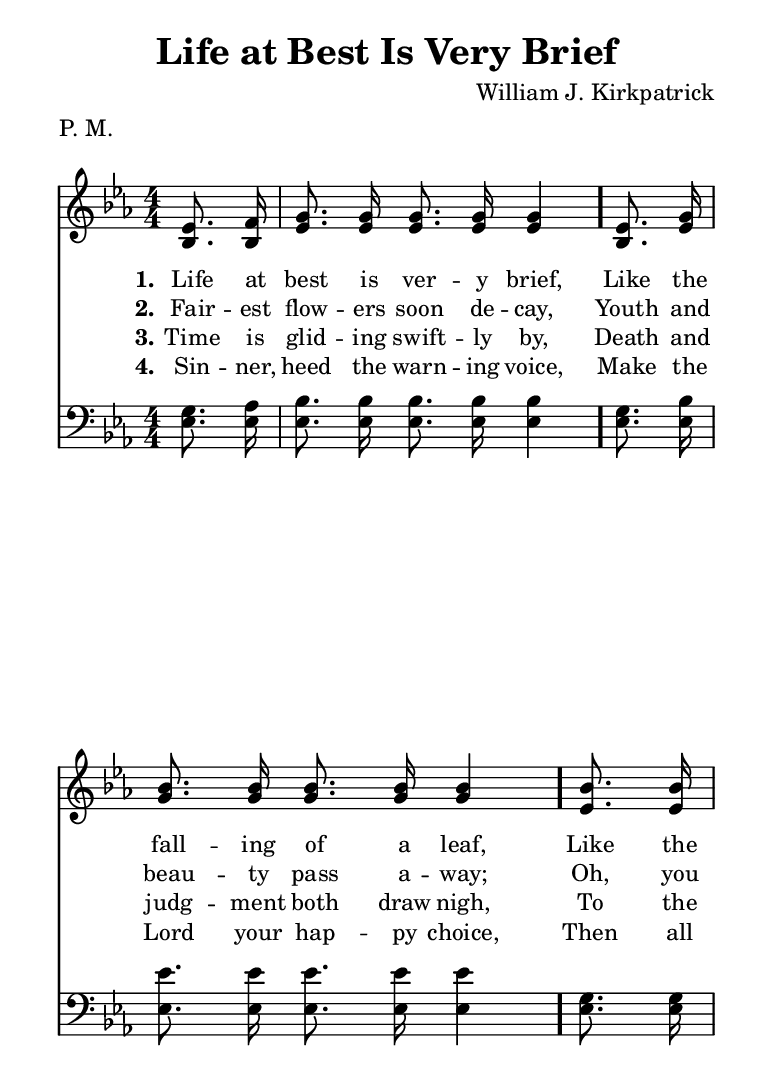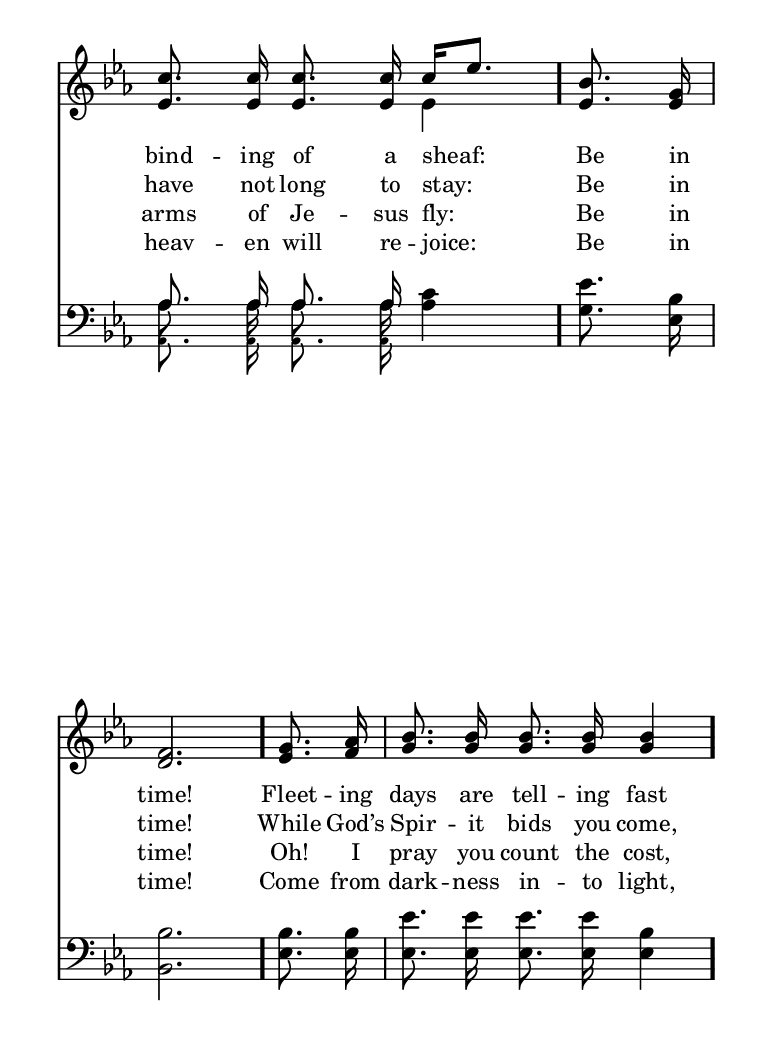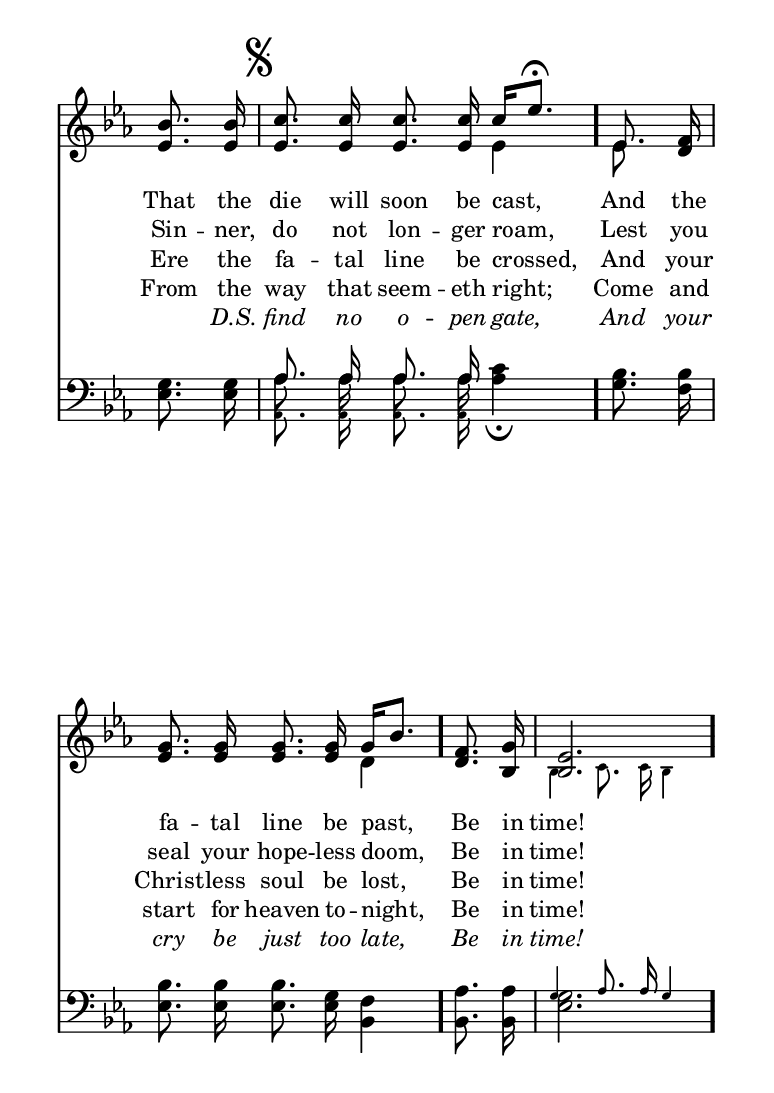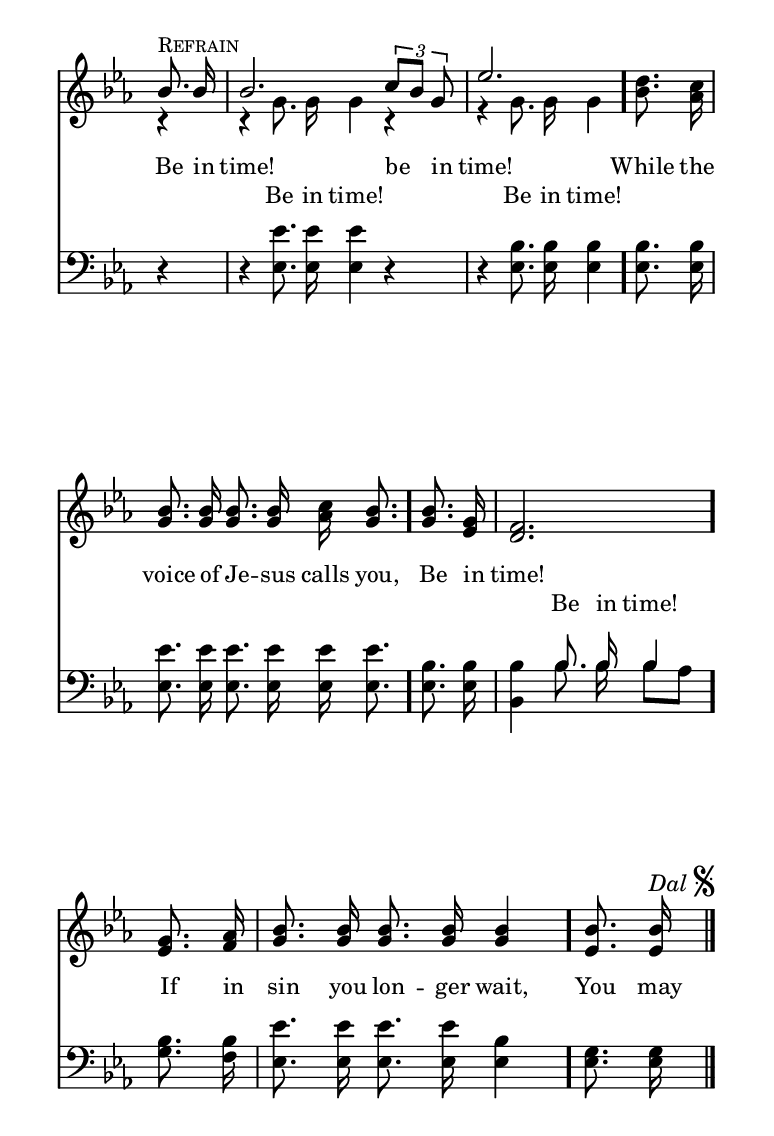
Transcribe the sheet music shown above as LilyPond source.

\include "common/global.ily"
\paper {
  \include "common/paper.ily"
  ragged-last-bottom = ##t
  systems-per-page = #(cond (is-eogsized 4) (#t #f))
  system-count = #(cond (is-eogsized 6) (#t #f))
}

\header{
  %gospel
  hymnnumber = "102"
  title = "Life at Best Is Very Brief"
  tunename = ""
  meter = "P. M."
  poet = ""
  composer = "William J. Kirkpatrick"
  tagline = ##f
}

% for fermata in MIDI
ta = { \tempo 4=80 }
tb = { \tempo 4=40 }
marksegno = { \mark \markup { \musicglyph #"scripts.segno" } }

patternAAds = { c8. c16 c8. c16 c4 }
patternAA = { \ta c8. c16 | \patternAAds }
patternABds = { \ta c8. c16 c8. c16 c16[ c8.] }
patternAB = { \ta c8. c16 \patternABds }
patternACds = { c8. c16 c8. c16 \tb c4 \ta }
patternAC = { \ta c8. c16 | \patternACds }

patternBA = { \ta c8. c16 | c2. }

patternCA = { \ta c8. c16 | c8. c16 c8. c16 c16 c8. }

lyricsInvis = { \override LyricText.stencil = ##f \override LyricHyphen.stencil = ##f }
lyricsVis = { \revert LyricText.stencil \revert LyricHyphen.stencil }

global = {
  \include "common/overrides.ily"
  \override Staff.TimeSignature.style = #'numbered
  \time 4/4
  \override Score.MetronomeMark.transparent = ##t % hide all fermata changes too
  \ta
  \key ees \major
  \partial 4
  \autoBeamOff
}

notesSoprano = {
\global
\relative c' {

  \changePitch \patternAA { ees f | g g g g g }
  \changePitch \patternAA { ees g | bes bes bes bes bes }
  \changePitch \patternAB { bes bes | c c c c c ees }
  \changePitch \patternBA { bes g | f }

  \changePitch \patternAA { g aes | bes bes bes bes bes}
  \changePitch \patternAB { bes bes | c c c c c ees \fermata }
  \changePitch \patternAB { ees, f | g g g g g bes }
  \changePitch \patternBA { f g | ees }

  << s^\markup { \small \caps "Refrain" }
  { \stemUp bes'8. bes16 | bes2. \tuplet 3/2 { c8[ bes] g } | ees'2. } >>
  \changePitch \patternCA { d c | bes bes bes bes c bes }
  bes8. g16 | f2.
  \changePitch \patternAA { g aes | bes bes bes bes bes }
  bes8. bes16^\markup { \italic { Dal } \raise #1 \musicglyph #"scripts.segno" }

  \bar "|."

}
}

notesSopranoDS = {
\relative c'' {
  \changePitch \patternABds { c c c c c ees \fermata }
  \changePitch \patternAB { ees, f | g g g g g bes }
  \changePitch \patternBA { f g | ees }
}
}

notesAlto = {
\global
\relative e' {

  \changePitch \patternAA { bes bes | ees ees ees ees ees }
  \changePitch \patternAA { bes ees | g g g g g }
  \changePitch \patternAA { ees ees | ees ees ees ees ees }
  \changePitch \patternBA { ees ees | d }

  \changePitch \patternAA { ees f | g g g g g }
  \changePitch \patternAA { ees ees | ees ees ees ees ees }
  \changePitch \patternAA { ees d | ees ees ees ees d }
  \changePitch \patternBA { d bes | bes }

  r4 | r4 g'8. g16 g4 r4 | r4 g8. g16 g4
  \changePitch \patternCA { bes aes | g g g g aes g }
  g8. ees16 | d2.
  \changePitch \patternAA { ees f | g g g g g }
  ees8. ees16

}
}

restsAlto = {

  \repeat unfold 32 \skip 4
  r4 | r4
  \skip 4 \skip 4
  r4 | r4

}

notesAltoDS = {
\relative e' {
  \changePitch \patternAAds { ees ees ees ees ees }
  \changePitch \patternAA { ees d | ees ees ees ees d }
  \changePitch \patternBA { d bes | bes }
}
}

notesAltoSecond = {
\autoBeamOff
\relative e' {
\override NoteHead.font-size = #-4 {
\repeat unfold 29 \skip 4
bes4 c8. c16 bes4
}
}
}

notesTenor = {
\global
\relative a {

  \changePitch \patternAA { g aes | bes bes bes bes bes }
  \changePitch \patternAA { g bes | ees ees ees ees ees }
  \changePitch \patternAA { g, g | aes aes aes aes c }
  \changePitch \patternBA { ees bes | bes }

  \changePitch \patternAA { bes bes | ees ees ees ees bes }
  \changePitch \patternAA { g g | aes aes aes aes c }
  \changePitch \patternAA { bes bes | bes bes bes g f }
  \changePitch \patternBA { aes aes | g }

  r4 | r4 ees'8. ees16 ees4 r4 | r4 bes8. bes16 bes4
  \changePitch \patternCA { bes bes | ees ees ees ees ees ees }
  bes8. bes16 | bes4 bes8. bes16 bes4
  \changePitch \patternAA { bes bes | ees ees ees ees bes }
  g8. g16

}
}

notesTenorDS = {
\relative a {
  \changePitch \patternAAds { aes aes aes aes c }
  \changePitch \patternAA { bes bes | bes bes bes g f }
  \changePitch \patternBA { aes aes | g }
}
}

notesTenorSecond = {
\autoBeamOff
\relative a {
\override NoteHead.font-size = #-4 {
\repeat unfold 29 \skip 4
g4 aes8. aes16 g4
}
}
}

notesBass = {
\global
\relative f {

  \changePitch \patternAA { ees ees | ees ees ees ees ees }
  \changePitch \patternAA { ees ees | ees ees ees ees ees }
  \changePitch \patternAA { ees ees | aes aes aes aes aes }
  \changePitch \patternBA { g ees | bes }

  \changePitch \patternAA { ees ees | ees ees ees ees ees }
  \changePitch \patternAC { ees ees | aes aes aes aes aes_\fermata }
  \changePitch \patternAA { g f | ees ees ees ees bes }
  \changePitch \patternBA { bes bes | ees }

  r4 | r4 ees8. ees16 ees4 r4 | r4 ees8. ees16 ees4
  \changePitch \patternCA { ees ees | ees ees ees ees ees ees }
  ees8. ees16 | bes4 bes'8. bes16 bes8[ aes8]
  \changePitch \patternAA { g f | ees ees ees ees ees }
  ees8. ees16

}
}

notesBassDS = {
\relative f {
  \changePitch \patternACds { aes aes aes aes aes }
  \changePitch \patternAA { g f | ees ees ees ees bes }
  \changePitch \patternBA { bes bes | ees }
}
}

notesBassSecond = {
\autoBeamOff
\relative f, {
\override NoteHead.font-size = #-4 {
\repeat unfold 9 \skip 4
aes8. aes16 aes8. aes16
\repeat unfold 10 \skip 4
aes8. aes16 aes8. aes16
}
}
}

Refrain = \lyricmode {

%{HIDE>%} Be in time! be in time! \bar "." %{<HIDE%}
%LYRICS Be in time ... be in time ... \bar "."
While the voice of Je -- sus calls you, \bar "."
Be in time! \bar "."
If in sin you lon -- ger wait, \bar "."
You may %LYRICS find no open gate, % \bar "."
%LYRICS And your cry be just too late,
%LYRICS Be in time!

}

underWords = \lyricmode {

{ \repeat unfold 48 { \skip 4 } }
Be in time! Be in time!
{ \repeat unfold 11 { \skip 4 } }
Be in time!

}

segnoWords = \lyricmode {

{ \repeat unfold 32 { \skip 4 } }
\override LyricText #'font-shape = #'italic
D.S. find no o -- pen gate,
And your cry be just too late,
Be in time!

}

wordsA = \lyricmode {
\set stanza = "1."

Life at best is ver -- y brief, \bar "."
Like the fall -- ing of a leaf, \bar "."
Like the bind -- ing of a sheaf: \bar "."
Be in time! \bar "."
Fleet -- ing days are tell -- ing fast \bar "."
That the %{HIDE>%} \marksegno %{<HIDE%} die will soon be cast, \bar "."
And the fa -- tal line be past, \bar "."
Be in time! \bar "." \break % for both eogsized and letter, work around lyrics issues XXX review

}

wordsB = \lyricmode {
\set stanza = "2."

Fair -- est flow -- ers soon de -- cay,
Youth and beau -- ty pass a -- way;
Oh, you have not long to stay:
Be in time!
While God’s Spir -- it bids you come,
Sin -- ner, do not lon -- ger roam,
Lest you seal your hope -- less doom,
Be in time!

\Refrain

}

wordsC = \lyricmode {
\set stanza = "3."

Time is glid -- ing swift -- ly by,
Death and judg -- ment both draw nigh,
To the arms of Je -- sus fly:
Be in time!
Oh! I pray you count the cost,
Ere the fa -- tal line be crossed,
And your Christ -- less soul be lost,
Be in time!

}

wordsD = \lyricmode {
\set stanza = "4."

Sin -- ner, heed the warn -- ing voice,
Make the Lord your hap -- py choice,
Then all heav -- en will re -- joice:
Be in time!
Come from dark -- ness in -- to light,
From the way that seem -- eth right;
Come and start for heaven to -- night,
Be in time!

}

music = \context ChoirStaff <<
    \context Staff = upper <<
      \set Staff.autoBeaming = ##f
      \set ChoirStaff.systemStartDelimiter = #'SystemStartBar
      \set ChoirStaff.printPartCombineTexts = ##f
      \partcombine #'(2 . 11) \notesSoprano \notesAlto
      \context NullVoice = sopranos { \voiceOne << \notesSoprano >> }
      \context Voice = altosRests { \voiceTwo << \restsAlto >> }
      \context Voice = altosSecond { \voiceFour << \notesAltoSecond >> }
      \context Lyrics = one   \lyricsto sopranos \wordsA
      \context Lyrics = two   \lyricsto sopranos \wordsB
      \context Lyrics = three \lyricsto sopranos \wordsC
      \context Lyrics = four  \lyricsto sopranos \wordsD
    >>
    \new Lyrics \with { alignAboveContext = men } \lyricsto sopranos \segnoWords
    \context Staff = men <<
      \set Staff.autoBeaming = ##f
      \clef bass
      \set ChoirStaff.printPartCombineTexts = ##f
      \partcombine #'(2 . 11) \notesTenor \notesBass
      \context NullVoice = tenors { \voiceOne << \notesTenor >> }
      \context Voice = tenorsSecond { \voiceOne << \notesTenorSecond >> }
      \context Voice = bassesSecond { \voiceTwo << \notesBassSecond >> }
    >>
    \new Lyrics \with { alignAboveContext = men } \lyricsto tenors \underWords
  >>

musicDS = \context ChoirStaff <<
    \context Staff = upper <<
      \set Staff.autoBeaming = ##f
      \set ChoirStaff.systemStartDelimiter = #'SystemStartBar
      \context Voice  = sopranos { \voiceOne { \notesSoprano \notesSopranoDS } }
      \context Voice  = altos { \voiceTwo { \notesAlto \notesAltoDS } }
      \context Voice  = altosSecond { \voiceFour << \notesAltoSecond >> }
    >>
    \context Staff = men <<
      \set Staff.autoBeaming = ##f
      \clef bass
      \context Voice  = tenors { \voiceOne { \notesTenor \notesTenorDS } }
      \context Voice  = tenorsSecond { \voiceThree << \notesTenorSecond >> }
      \context Voice  = basses { \voiceTwo { \notesBass \notesBassDS } }
      \context Voice  = bassesSecond { \voiceFour << \notesBassSecond >> }
    >>
  >>

\score {
  \music
  \layout {
    \include "common/layout.ily"
  }
}

\score {
  \musicDS
  \midi{
    \include "common/midi.ily"
  }
}

\version "2.19.49"  % necessary for upgrading to future LilyPond versions.

% vi:set et ts=2 sw=2 ai nocindent syntax=lilypond:
